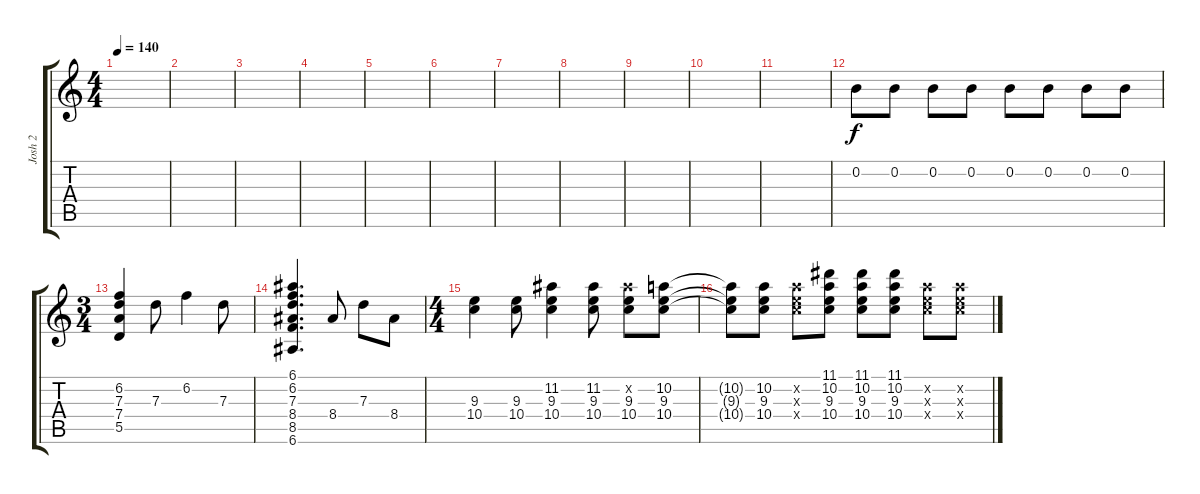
\track ("Josh 2" "Josh 2") {instrument electricguitarclean}
\staff {score tabs}
\tuning (E4 B3 G3 D3 A2 E2) {hide}
\ts (4 4)
\tempo 140
\clef g2
\ks c
|
|
|
|
|
|
|
|
|
|
|
0.2.8 0.2.8 0.2.8 0.2.8 0.2.8 0.2.8 0.2.8 0.2.8 |
\ts (3 4)
(6.2 7.3 7.4 5.5).4 7.3.8 6.2.4 7.3.8 |
(6.1 6.2 7.3 8.4 8.5 6.6).4{d} 8.4.8 7.3.8 8.4.8 |
\ts (4 4)
(9.3 10.4).4 (9.3 10.4).8 (11.2 9.3 10.4).4 (11.2 9.3 10.4).8 (11.2{x} 9.3 10.4).8 (10.2 9.3 10.4).8 |
(10.2{t} 9.3{t} 10.4{t}).8 (10.2 9.3 10.4).8 (10.2{x} 9.3{x} 10.4{x}).8 (11.1 10.2 9.3 10.4).8 (11.1 10.2 9.3 10.4).8 (11.1 10.2 9.3 10.4).8 (10.2{x} 9.3{x} 10.4{x}).8 (10.2{x} 9.3{x} 10.4{x}).8
